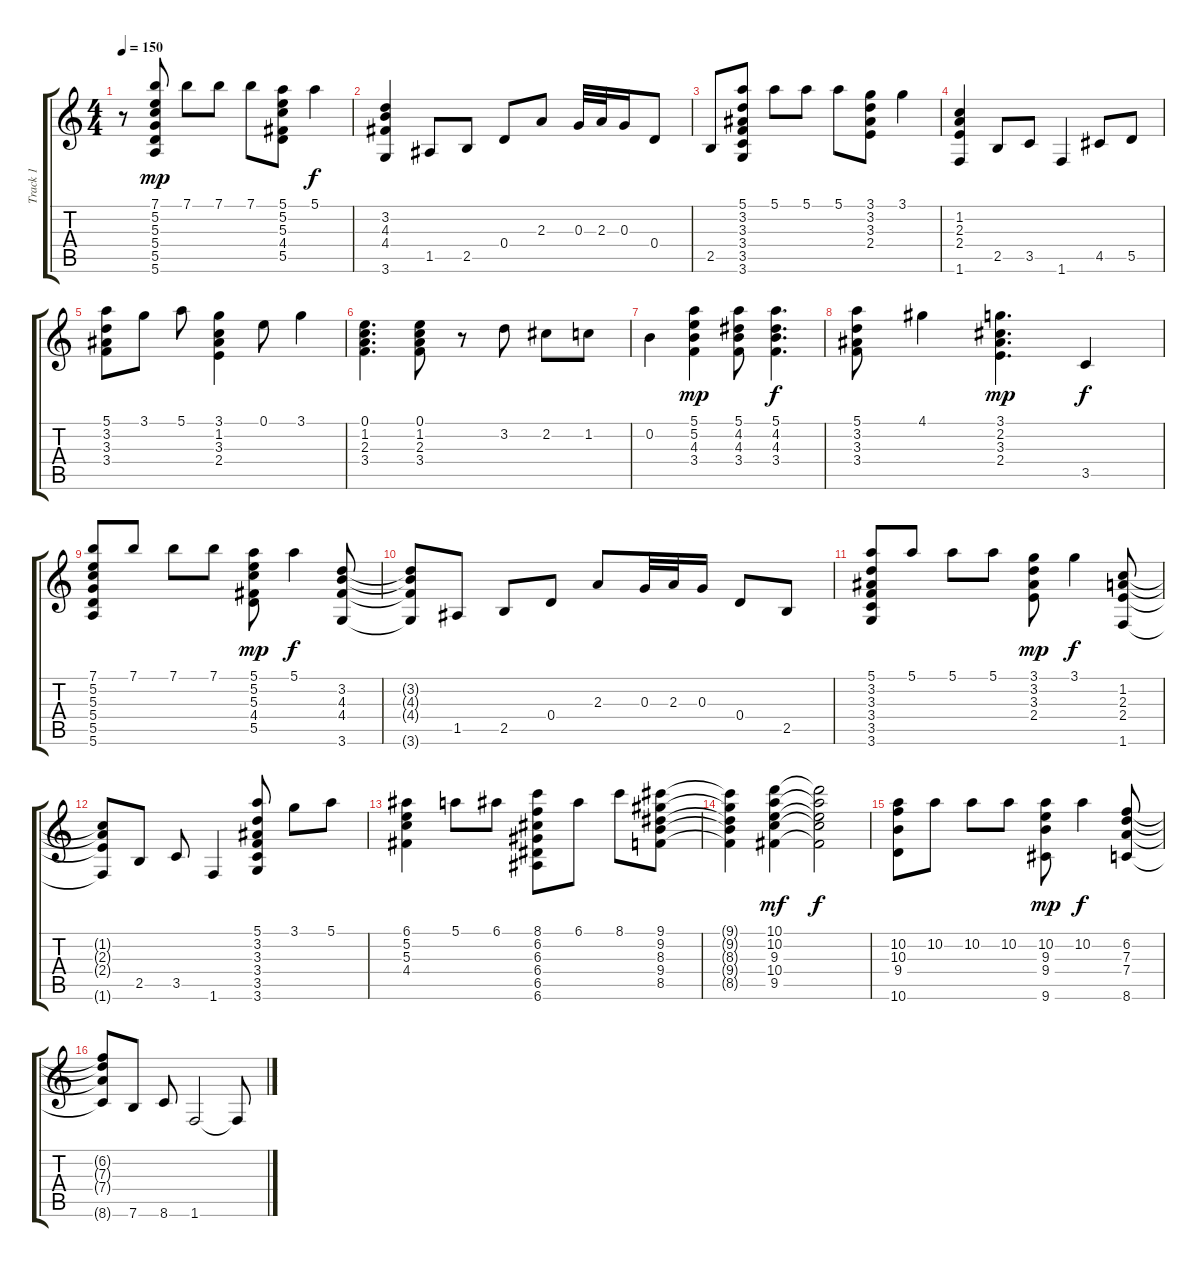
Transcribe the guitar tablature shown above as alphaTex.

\track ("Track 1" "Track 1") {instrument acousticguitarnylon}
\staff {score tabs}
\tuning (E4 B3 G3 D3 A2 E2) {hide}
\ts (4 4)
\tempo 150
\clef g2
\ks c
r.8{dy mp instrument acousticguitarnylon} (7.1 5.2 5.3 5.4 5.5 5.6).8{balance 8} 7.1.8 7.1.8 7.1.8 (5.1 5.2 5.3 4.4 5.5).8 5.1.4{dy f} |
(3.2 4.3 4.4 3.6).4 1.5.8 2.5.8 0.4.8 2.3.8 0.3.32 2.3.32 0.3.16 0.4.8 |
2.5.8 (5.1 3.2 3.3 3.4 3.5 3.6).8 5.1.8 5.1.8 5.1.8 (3.1 3.2 3.3 2.4).8 3.1.4 |
(1.2 2.3 2.4 1.6).4 2.5.8 3.5.8 1.6.4 4.5.8 5.5.8 |
(5.1 3.2 3.3 3.4).8 3.1.8 5.1.8 (3.1 1.2 3.3 2.4).4 0.1.8 3.1.4 |
(0.1 1.2 2.3 3.4).4{d} (0.1 1.2 2.3 3.4).8 r.8 3.2.8 2.2.8 1.2.8 |
0.2.4 (5.1 5.2 4.3 3.4).4{dy mp} (5.1 4.2 4.3 3.4).8 (5.1 4.2 4.3 3.4).4{d dy f} |
(5.1 3.2 3.3 3.4).8 4.1.4 (3.1 2.2 3.3 2.4).4{d dy mp} 3.5.4{dy f} |
(7.1 5.2 5.3 5.4 5.5 5.6).8 7.1.8 7.1.8 7.1.8 (5.1 5.2 5.3 4.4 5.5).8{dy mp} 5.1.4{dy f} (3.2 4.3 4.4 3.6).8 |
(3.2{t} 4.3{t} 4.4{t} 3.6{t}).8 1.5.8 2.5.8 0.4.8 2.3.8 0.3.32 2.3.32 0.3.16 0.4.8 2.5.8 |
(5.1 3.2 3.3 3.4 3.5 3.6).8 5.1.8 5.1.8 5.1.8 (3.1 3.2 3.3 2.4).8{dy mp} 3.1.4{dy f} (1.2 2.3 2.4 1.6).8 |
(1.2{t} 2.3{t} 2.4{t} 1.6{t}).8 2.5.8 3.5.8 1.6.4 (5.1 3.2 3.3 3.4 3.5 3.6).8 3.1.8 5.1.8 |
(6.1 5.2 5.3 4.4).4 5.1.8 6.1.8 (8.1 6.2 6.3 6.4 6.5 6.6).8 6.1.8 8.1.8 (9.1 9.2 8.3 9.4 8.5).8 |
(9.1{t} 9.2{t} 8.3{t} 9.4{t} 8.5{t}).4 (10.1 10.2 9.3 10.4 9.5).4{dy mf} (10.1{t} 10.2{t} 9.3{t} 10.4{t} 9.5{t}).2{dy f} |
(10.2 10.3 9.4 10.6).8 10.2.8 10.2.8 10.2.8 (10.2 9.3 9.4 9.6).8{dy mp} 10.2.4{dy f} (6.2 7.3 7.4 8.6).8 |
(6.2{t} 7.3{t} 7.4{t} 8.6{t}).8 7.6.8 8.6.8 1.6.2 1.6{t}.8
